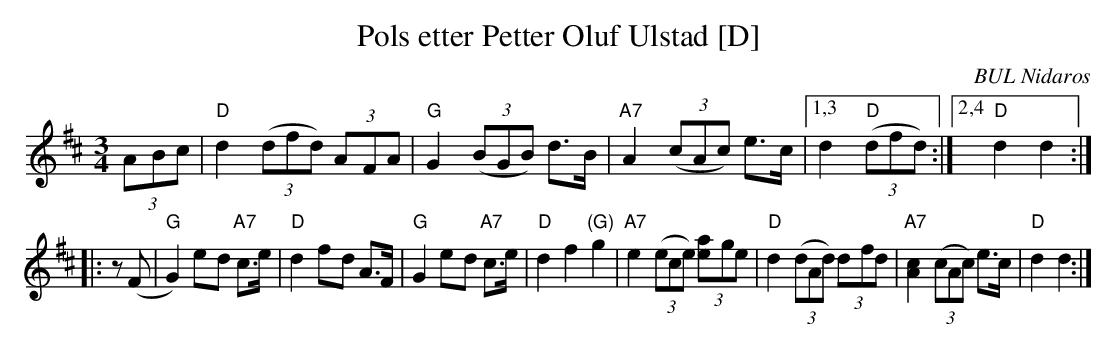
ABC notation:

X:1
T: Pols etter Petter Oluf Ulstad [D]
O: BUL Nidaros
M: 3/4
L: 1/8
K: D
(3A-Bc \
| "D"d2 (3(dfd) (3A-FA | "G"G2 (3(BGB) d>B \
| "A7"A2 ((3cAc) e>c |1,3 d2 "D"((3dfd) :|2,4 "D"d2 d2 :|
|:z(F \
| "G"G2) e-d "A7"c>e | "D"d2 f-d A>F \
| "G"G2 e-d "A7"c>e | "D"d2 f2- "(G)"g2 \
| "A7"e2 ((3ece) (3[ae]-ge | "D"d2 ((3dAd) (3d-fd \
| "A7"[c2A2] ((3cAc) e>c | "D"d2 d2 :|
